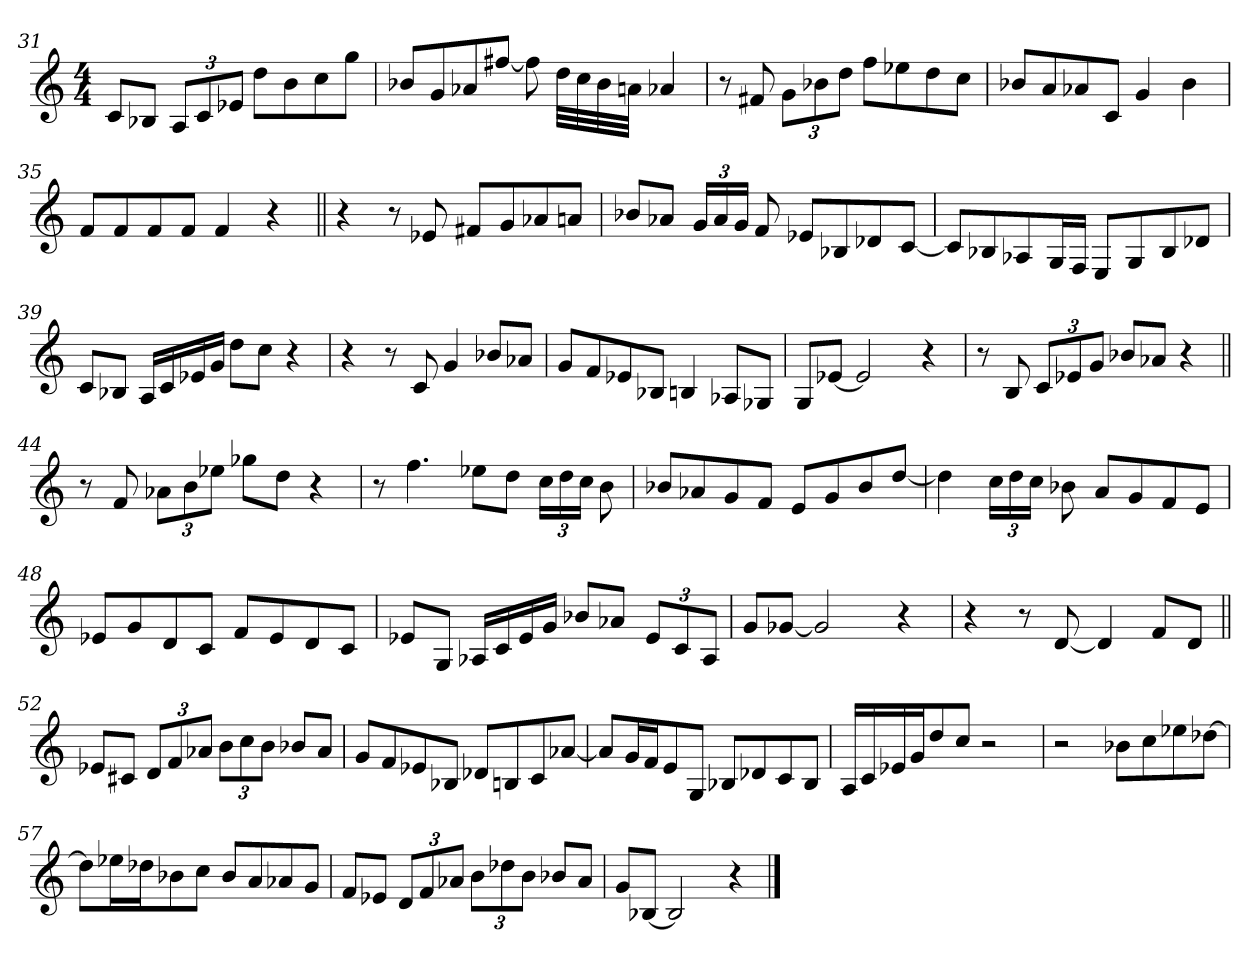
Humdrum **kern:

**kern
*part1
*staff1
*clefG2
*k[]
*M4/4
=31
8c/L
8B-X/J
12A/L
12c/
12e-X/J
8dd\L
8b\
8cc\
8gg\J
=32
8b-X/L
8g/
8a-X/
[8ff#X/J
8ff#\]
32dd\LLL
32cc\
32b-\
32an\JJJ
4a-X/
=33
8r
8f#X/
12g\L
12b-X\
12dd\J
8ff\L
8ee-X\
8dd\
8cc\J
=34
8b-X/L
8a/
8a-X/
8c/J
4g/
4b-\
=35
8f/L
8f/
8f/
8f/J
4f/
4r
=36||
4r
8r
8e-X/
8f#X/L
8g/
8a-X/
8an/J
=37
8b-X/L
8a-X/J
24g/LL
24a-/
24g/JJ
8f/
8e-X/L
8B-X/
8d-X/
[8c/J
=38
8c/L]
8B-X/
8A-X/
16G/L
16F/JJ
8E/L
8G/
8B-/
8d-X/J
=39
8c/L
8B-X/J
16A/LL
16c/
16e-X/
16g/JJ
8dd\L
8cc\J
4r
=40
4r
8r
8c/
4g/
8b-X/L
8a-X/J
=41
8g/L
8f/
8e-X/
8B-X/J
4Bn/
8A-X/L
8G-X/J
=42
8G/L
[8e-X/J
2e-/]
4r
=43
8r
8B/
12c/L
12e-X/
12g/J
8b-X/L
8a-X/J
4r
=44||
8r
8f/
12a-X\L
12b\
12ee-X\J
8gg-X\L
8dd\J
4r
=45
8r
4.ff\
8ee-X\L
8dd\J
24cc\LL
24dd\
24cc\JJ
8b\
=46
8b-X/L
8a-X/
8g/
8f/J
8e/L
8g/
8b-/
[8dd/J
=47
4dd\]
24cc\LL
24dd\
24cc\JJ
8b-X\
8a/L
8g/
8f/
8e/J
=48
8e-X/L
8g/
8d/
8c/J
8f/L
8e-/
8d/
8c/J
=49
8e-X/L
8G/J
16A-X/LL
16c/
16e-/
16g/JJ
8b-X/L
8a-X/J
12e-/L
12c/
12A-/J
=50
8g/L
[8g-X/J
2g-/]
4r
=51
4r
8r
[8d/
4d/]
8f/L
8d/J
=52||
8e-X/L
8c#X/J
12d/L
12f/
12a-X/J
12b\L
12cc\
12b\J
8b-X/L
8a-/J
=53
8g/L
8f/
8e-X/
8B-X/J
8d-X/L
8Bn/
8c/
[8a-X/J
=54
8a-/L]
16g/L
16f/J
8e/
8G/J
8B-X/L
8d-X/
8c/
8B-/J
=55
16A/LL
16c/
16e-X/
16g/J
8dd/
8cc/J
2r
=56
2r
8b-X\L
8cc\
8ee-X\
[8dd-X\J
=57
8dd-\L]
16ee-X\L
16dd-X\J
8b-X\
8cc\J
8b-/L
8a/
8a-X/
8g/J
=58
8f/L
8e-X/J
12d/L
12f/
12a-X/J
12b\L
12dd-X\
12b\J
8b-X/L
8a-/J
=59
8g/L
[8B-X/J
2B-/]
4r
==
*-
